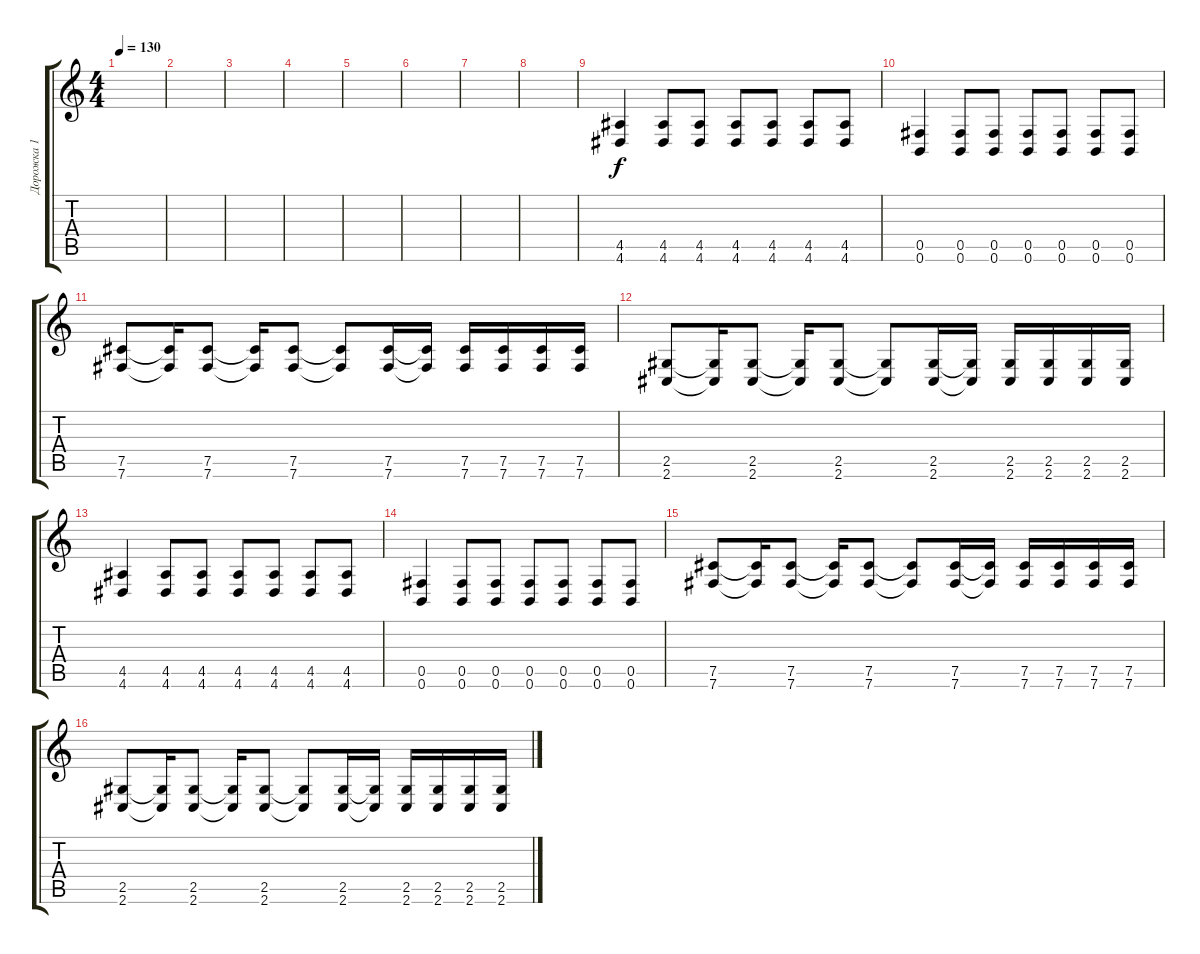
\track ("Дорожка 1" "Дорожка 1") {instrument distortionguitar}
\staff {score tabs}
\tuning (Db4 Ab3 E3 B2 Gb2 B1) {hide}
\ts (4 4)
\tempo 130
\clef g2
\ks c
|
|
|
|
|
|
|
|
(4.5 4.6).4 (4.5 4.6).8 (4.5 4.6).8 (4.5 4.6).8 (4.5 4.6).8 (4.5 4.6).8 (4.5 4.6).8 |
(0.5 0.6).4 (0.5 0.6).8 (0.5 0.6).8 (0.5 0.6).8 (0.5 0.6).8 (0.5 0.6).8 (0.5 0.6).8 |
(7.5 7.6).8 (7.5{t} 7.6{t}).16 (7.5 7.6).8 (7.5{t} 7.6{t}).16 (7.5 7.6).8 (7.5{t} 7.6{t}).8 (7.5 7.6).16 (7.5{t} 7.6{t}).16 (7.5 7.6).16 (7.5 7.6).16 (7.5 7.6).16 (7.5 7.6).16 |
(2.5 2.6).8 (2.5{t} 2.6{t}).16 (2.5 2.6).8 (2.5{t} 2.6{t}).16 (2.5 2.6).8 (2.5{t} 2.6{t}).8 (2.5 2.6).16 (2.5{t} 2.6{t}).16 (2.5 2.6).16 (2.5 2.6).16 (2.5 2.6).16 (2.5 2.6).16 |
(4.5 4.6).4 (4.5 4.6).8 (4.5 4.6).8 (4.5 4.6).8 (4.5 4.6).8 (4.5 4.6).8 (4.5 4.6).8 |
(0.5 0.6).4 (0.5 0.6).8 (0.5 0.6).8 (0.5 0.6).8 (0.5 0.6).8 (0.5 0.6).8 (0.5 0.6).8 |
(7.5 7.6).8 (7.5{t} 7.6{t}).16 (7.5 7.6).8 (7.5{t} 7.6{t}).16 (7.5 7.6).8 (7.5{t} 7.6{t}).8 (7.5 7.6).16 (7.5{t} 7.6{t}).16 (7.5 7.6).16 (7.5 7.6).16 (7.5 7.6).16 (7.5 7.6).16 |
(2.5 2.6).8 (2.5{t} 2.6{t}).16 (2.5 2.6).8 (2.5{t} 2.6{t}).16 (2.5 2.6).8 (2.5{t} 2.6{t}).8 (2.5 2.6).16 (2.5{t} 2.6{t}).16 (2.5 2.6).16 (2.5 2.6).16 (2.5 2.6).16 (2.5 2.6).16
